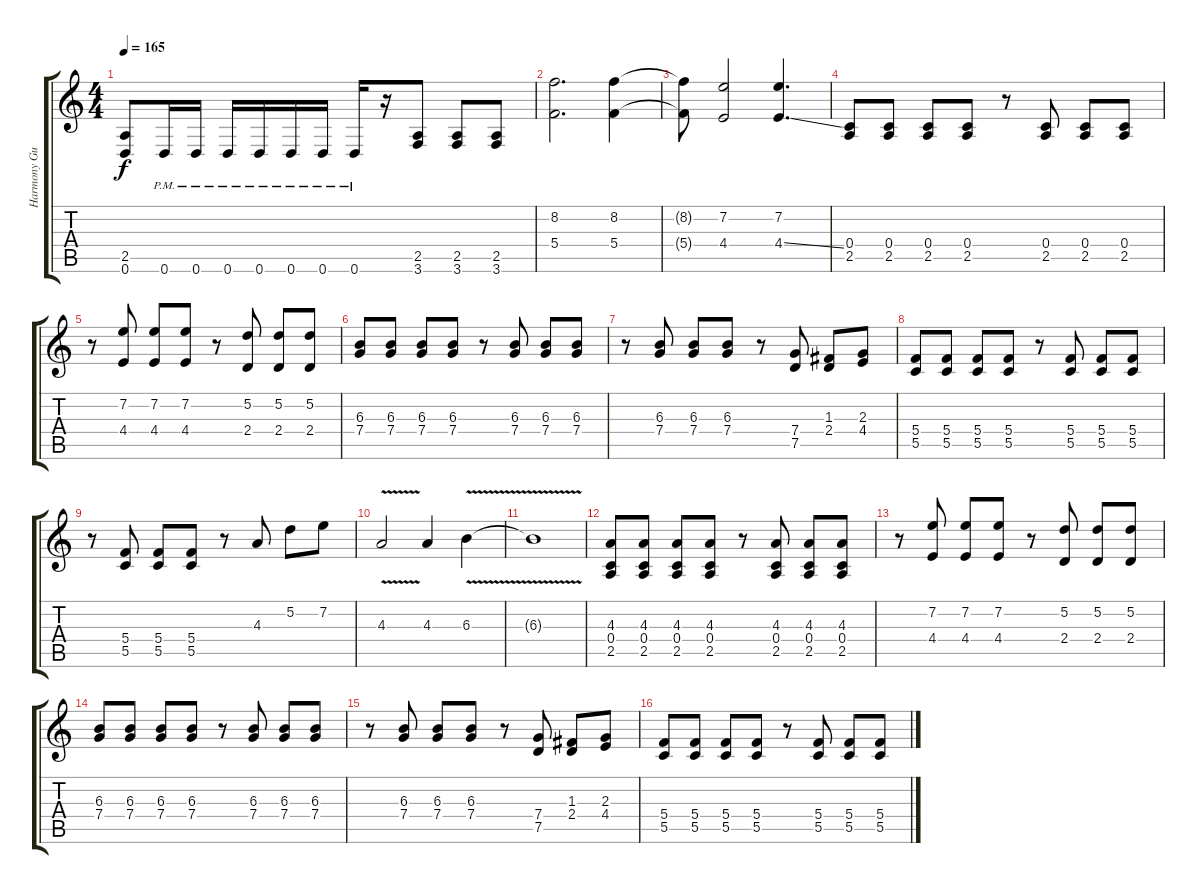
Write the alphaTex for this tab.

\track ("Harmony Guitar" "Harmony Gu") {instrument distortionguitar}
\staff {score tabs}
\tuning (D4 A3 F3 C3 G2 D2) {hide}
\ts (4 4)
\tempo 165
\clef g2
\ks c
(2.5{t} 0.6{t}).8{dy f} 0.6{pm}.16 0.6{pm}.16 0.6{pm}.16 0.6{pm}.16 0.6{pm}.16 0.6{pm}.16 0.6{pm}.16 r.16 (2.5 3.6).8 (2.5 3.6).8 (2.5 3.6).8 |
(8.2 5.4).2{d} (8.2 5.4).4 |
(8.2{t} 5.4{t}).8 (7.2 4.4).2 (7.2 4.4{ss}).4{d} |
(0.4 2.5).8 (0.4 2.5).8 (0.4 2.5).8 (0.4 2.5).8 r.8 (0.4 2.5).8 (0.4 2.5).8 (0.4 2.5).8 |
r.8 (7.2 4.4).8 (7.2 4.4).8 (7.2 4.4).8 r.8 (5.2 2.4).8 (5.2 2.4).8 (5.2 2.4).8 |
(6.3 7.4).8 (6.3 7.4).8 (6.3 7.4).8 (6.3 7.4).8 r.8 (6.3 7.4).8 (6.3 7.4).8 (6.3 7.4).8 |
r.8 (6.3 7.4).8 (6.3 7.4).8 (6.3 7.4).8 r.8 (7.4 7.5).8 (1.3 2.4).8 (2.3 4.4).8 |
(5.4 5.5).8 (5.4 5.5).8 (5.4 5.5).8 (5.4 5.5).8 r.8 (5.4 5.5).8 (5.4 5.5).8 (5.4 5.5).8 |
r.8 (5.4 5.5).8 (5.4 5.5).8 (5.4 5.5).8 r.8 4.3.8 5.2.8 7.2.8 |
4.3{v}.2 4.3.4 6.3{v}.4 |
6.3{v t}.1 |
(4.3 0.4 2.5).8 (4.3 0.4 2.5).8 (4.3 0.4 2.5).8 (4.3 0.4 2.5).8 r.8 (4.3 0.4 2.5).8 (4.3 0.4 2.5).8 (4.3 0.4 2.5).8 |
r.8 (7.2 4.4).8 (7.2 4.4).8 (7.2 4.4).8 r.8 (5.2 2.4).8 (5.2 2.4).8 (5.2 2.4).8 |
(6.3 7.4).8 (6.3 7.4).8 (6.3 7.4).8 (6.3 7.4).8 r.8 (6.3 7.4).8 (6.3 7.4).8 (6.3 7.4).8 |
r.8 (6.3 7.4).8 (6.3 7.4).8 (6.3 7.4).8 r.8 (7.4 7.5).8 (1.3 2.4).8 (2.3 4.4).8 |
(5.4 5.5).8 (5.4 5.5).8 (5.4 5.5).8 (5.4 5.5).8 r.8 (5.4 5.5).8 (5.4 5.5).8 (5.4 5.5).8
